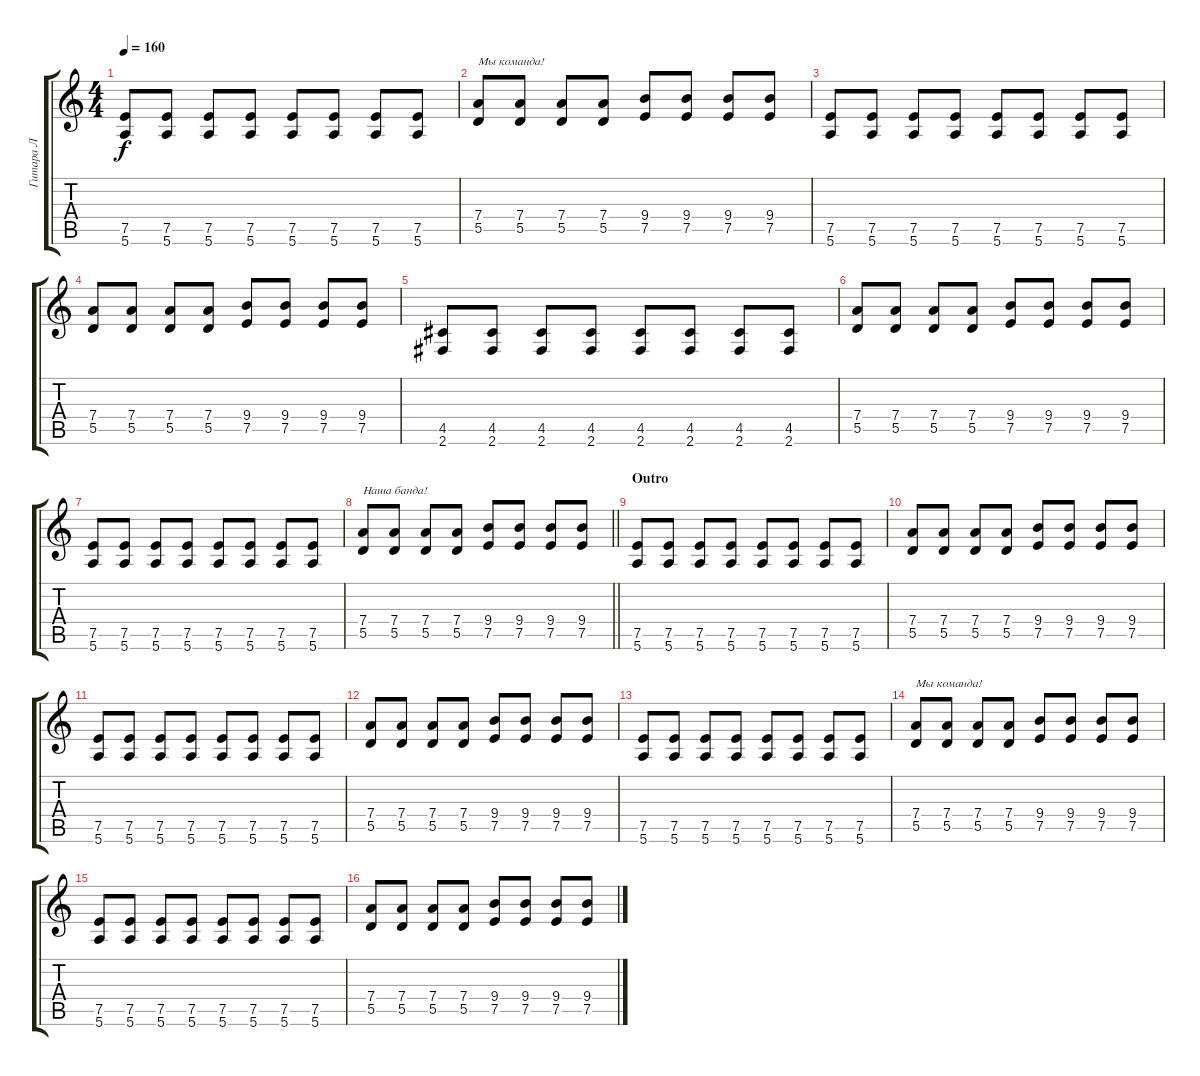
\track ("Гитара Л" "Гитара Л") {instrument distortionguitar}
\staff {score tabs}
\tuning (E4 B3 G3 D3 A2 E2) {hide}
\ts (4 4)
\tempo 160
\clef g2
\ks c
(7.5 5.6).8{dy f} (7.5 5.6).8 (7.5 5.6).8 (7.5 5.6).8 (7.5 5.6).8 (7.5 5.6).8 (7.5 5.6).8 (7.5 5.6).8 |
(7.4 5.5).8{txt "Мы команда!"} (7.4 5.5).8 (7.4 5.5).8 (7.4 5.5).8 (9.4 7.5).8 (9.4 7.5).8 (9.4 7.5).8 (9.4 7.5).8 |
(7.5 5.6).8 (7.5 5.6).8 (7.5 5.6).8 (7.5 5.6).8 (7.5 5.6).8 (7.5 5.6).8 (7.5 5.6).8 (7.5 5.6).8 |
(7.4 5.5).8 (7.4 5.5).8 (7.4 5.5).8 (7.4 5.5).8 (9.4 7.5).8 (9.4 7.5).8 (9.4 7.5).8 (9.4 7.5).8 |
(4.5 2.6).8 (4.5 2.6).8 (4.5 2.6).8 (4.5 2.6).8 (4.5 2.6).8 (4.5 2.6).8 (4.5 2.6).8 (4.5 2.6).8 |
(7.4 5.5).8 (7.4 5.5).8 (7.4 5.5).8 (7.4 5.5).8 (9.4 7.5).8 (9.4 7.5).8 (9.4 7.5).8 (9.4 7.5).8 |
(7.5 5.6).8 (7.5 5.6).8 (7.5 5.6).8 (7.5 5.6).8 (7.5 5.6).8 (7.5 5.6).8 (7.5 5.6).8 (7.5 5.6).8 |
\barLineRight lightlight
(7.4 5.5).8{txt "Наша банда!"} (7.4 5.5).8 (7.4 5.5).8 (7.4 5.5).8 (9.4 7.5).8 (9.4 7.5).8 (9.4 7.5).8 (9.4 7.5).8 |
\section ("" "Outro")
(7.5 5.6).8 (7.5 5.6).8 (7.5 5.6).8 (7.5 5.6).8 (7.5 5.6).8 (7.5 5.6).8 (7.5 5.6).8 (7.5 5.6).8 |
(7.4 5.5).8 (7.4 5.5).8 (7.4 5.5).8 (7.4 5.5).8 (9.4 7.5).8 (9.4 7.5).8 (9.4 7.5).8 (9.4 7.5).8 |
(7.5 5.6).8 (7.5 5.6).8 (7.5 5.6).8 (7.5 5.6).8 (7.5 5.6).8 (7.5 5.6).8 (7.5 5.6).8 (7.5 5.6).8 |
(7.4 5.5).8 (7.4 5.5).8 (7.4 5.5).8 (7.4 5.5).8 (9.4 7.5).8 (9.4 7.5).8 (9.4 7.5).8 (9.4 7.5).8 |
(7.5 5.6).8 (7.5 5.6).8 (7.5 5.6).8 (7.5 5.6).8 (7.5 5.6).8 (7.5 5.6).8 (7.5 5.6).8 (7.5 5.6).8 |
(7.4 5.5).8{txt "Мы команда!"} (7.4 5.5).8 (7.4 5.5).8 (7.4 5.5).8 (9.4 7.5).8 (9.4 7.5).8 (9.4 7.5).8 (9.4 7.5).8 |
(7.5 5.6).8 (7.5 5.6).8 (7.5 5.6).8 (7.5 5.6).8 (7.5 5.6).8 (7.5 5.6).8 (7.5 5.6).8 (7.5 5.6).8 |
(7.4 5.5).8 (7.4 5.5).8 (7.4 5.5).8 (7.4 5.5).8 (9.4 7.5).8 (9.4 7.5).8 (9.4 7.5).8 (9.4 7.5).8
